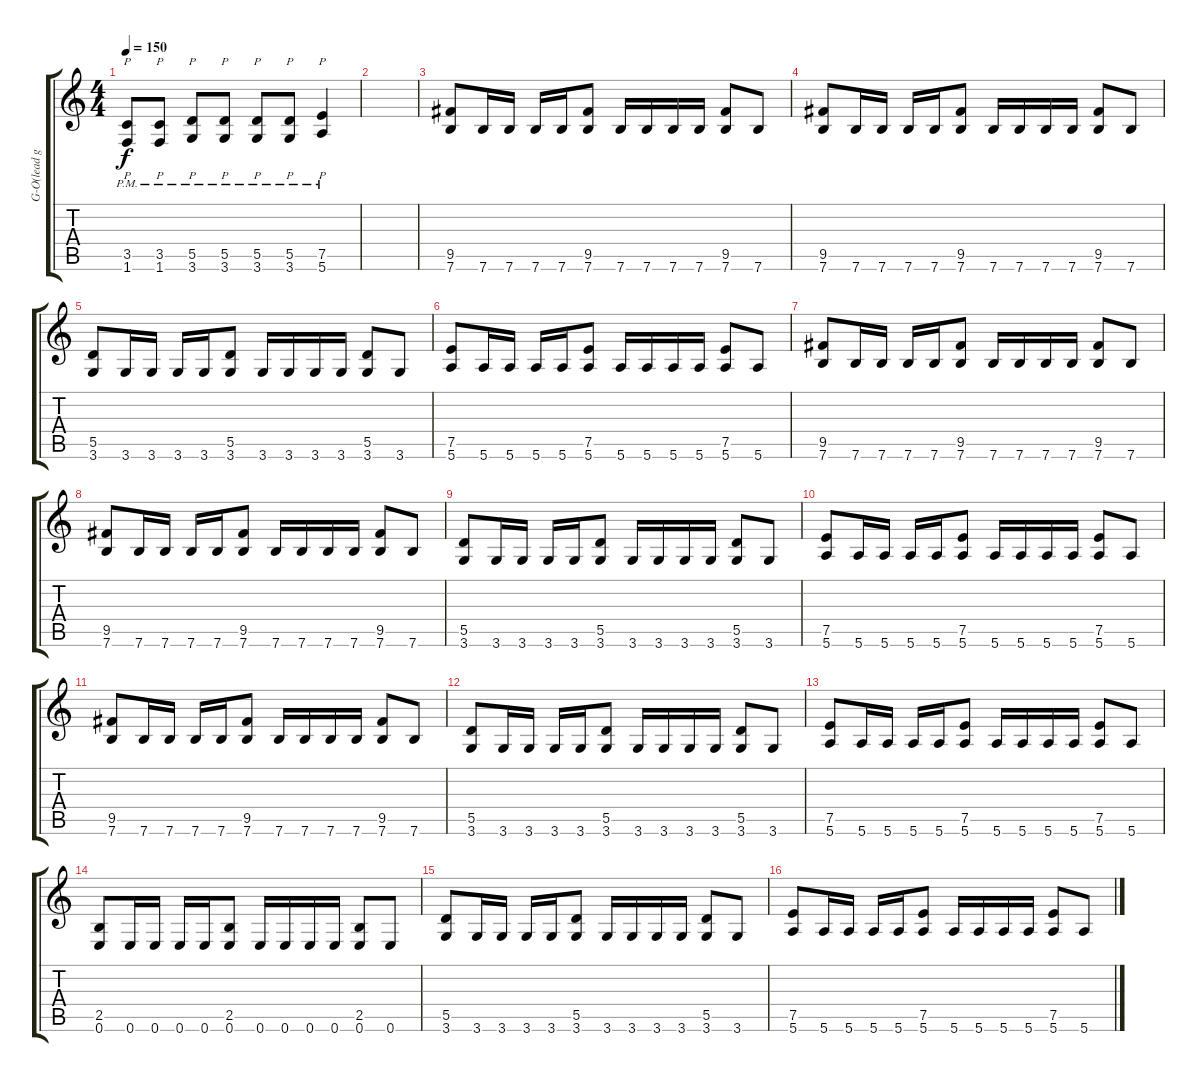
\track ("G-O(lead guitar)" "G-O(lead g") {instrument distortionguitar}
\staff {score tabs}
\tuning (E4 B3 G3 D3 A2 E2) {hide}
\ts (4 4)
\tempo 150
\clef g2
\ks c
(3.5{pm} 1.6).8{p dy f} (3.5{pm} 1.6).8{p} (5.5{pm} 3.6).8{p} (5.5{pm} 3.6).8{p} (5.5{pm} 3.6).8{p} (5.5{pm} 3.6).8{p} (7.5{pm} 5.6).4{p} |
|
(9.5 7.6).8 7.6.16 7.6.16 7.6.16 7.6.16 (9.5 7.6).8 7.6.16 7.6.16 7.6.16 7.6.16 (9.5 7.6).8 7.6.8 |
(9.5 7.6).8 7.6.16 7.6.16 7.6.16 7.6.16 (9.5 7.6).8 7.6.16 7.6.16 7.6.16 7.6.16 (9.5 7.6).8 7.6.8 |
(5.5 3.6).8 3.6.16 3.6.16 3.6.16 3.6.16 (5.5 3.6).8 3.6.16 3.6.16 3.6.16 3.6.16 (5.5 3.6).8 3.6.8 |
(7.5 5.6).8 5.6.16 5.6.16 5.6.16 5.6.16 (7.5 5.6).8 5.6.16 5.6.16 5.6.16 5.6.16 (7.5 5.6).8 5.6.8 |
(9.5 7.6).8 7.6.16 7.6.16 7.6.16 7.6.16 (9.5 7.6).8 7.6.16 7.6.16 7.6.16 7.6.16 (9.5 7.6).8 7.6.8 |
(9.5 7.6).8 7.6.16 7.6.16 7.6.16 7.6.16 (9.5 7.6).8 7.6.16 7.6.16 7.6.16 7.6.16 (9.5 7.6).8 7.6.8 |
(5.5 3.6).8 3.6.16 3.6.16 3.6.16 3.6.16 (5.5 3.6).8 3.6.16 3.6.16 3.6.16 3.6.16 (5.5 3.6).8 3.6.8 |
(7.5 5.6).8 5.6.16 5.6.16 5.6.16 5.6.16 (7.5 5.6).8 5.6.16 5.6.16 5.6.16 5.6.16 (7.5 5.6).8 5.6.8 |
(9.5 7.6).8 7.6.16 7.6.16 7.6.16 7.6.16 (9.5 7.6).8 7.6.16 7.6.16 7.6.16 7.6.16 (9.5 7.6).8 7.6.8 |
(5.5 3.6).8 3.6.16 3.6.16 3.6.16 3.6.16 (5.5 3.6).8 3.6.16 3.6.16 3.6.16 3.6.16 (5.5 3.6).8 3.6.8 |
(7.5 5.6).8 5.6.16 5.6.16 5.6.16 5.6.16 (7.5 5.6).8 5.6.16 5.6.16 5.6.16 5.6.16 (7.5 5.6).8 5.6.8 |
(2.5 0.6).8 0.6.16 0.6.16 0.6.16 0.6.16 (2.5 0.6).8 0.6.16 0.6.16 0.6.16 0.6.16 (2.5 0.6).8 0.6.8 |
(5.5 3.6).8 3.6.16 3.6.16 3.6.16 3.6.16 (5.5 3.6).8 3.6.16 3.6.16 3.6.16 3.6.16 (5.5 3.6).8 3.6.8 |
(7.5 5.6).8 5.6.16 5.6.16 5.6.16 5.6.16 (7.5 5.6).8 5.6.16 5.6.16 5.6.16 5.6.16 (7.5 5.6).8 5.6.8
